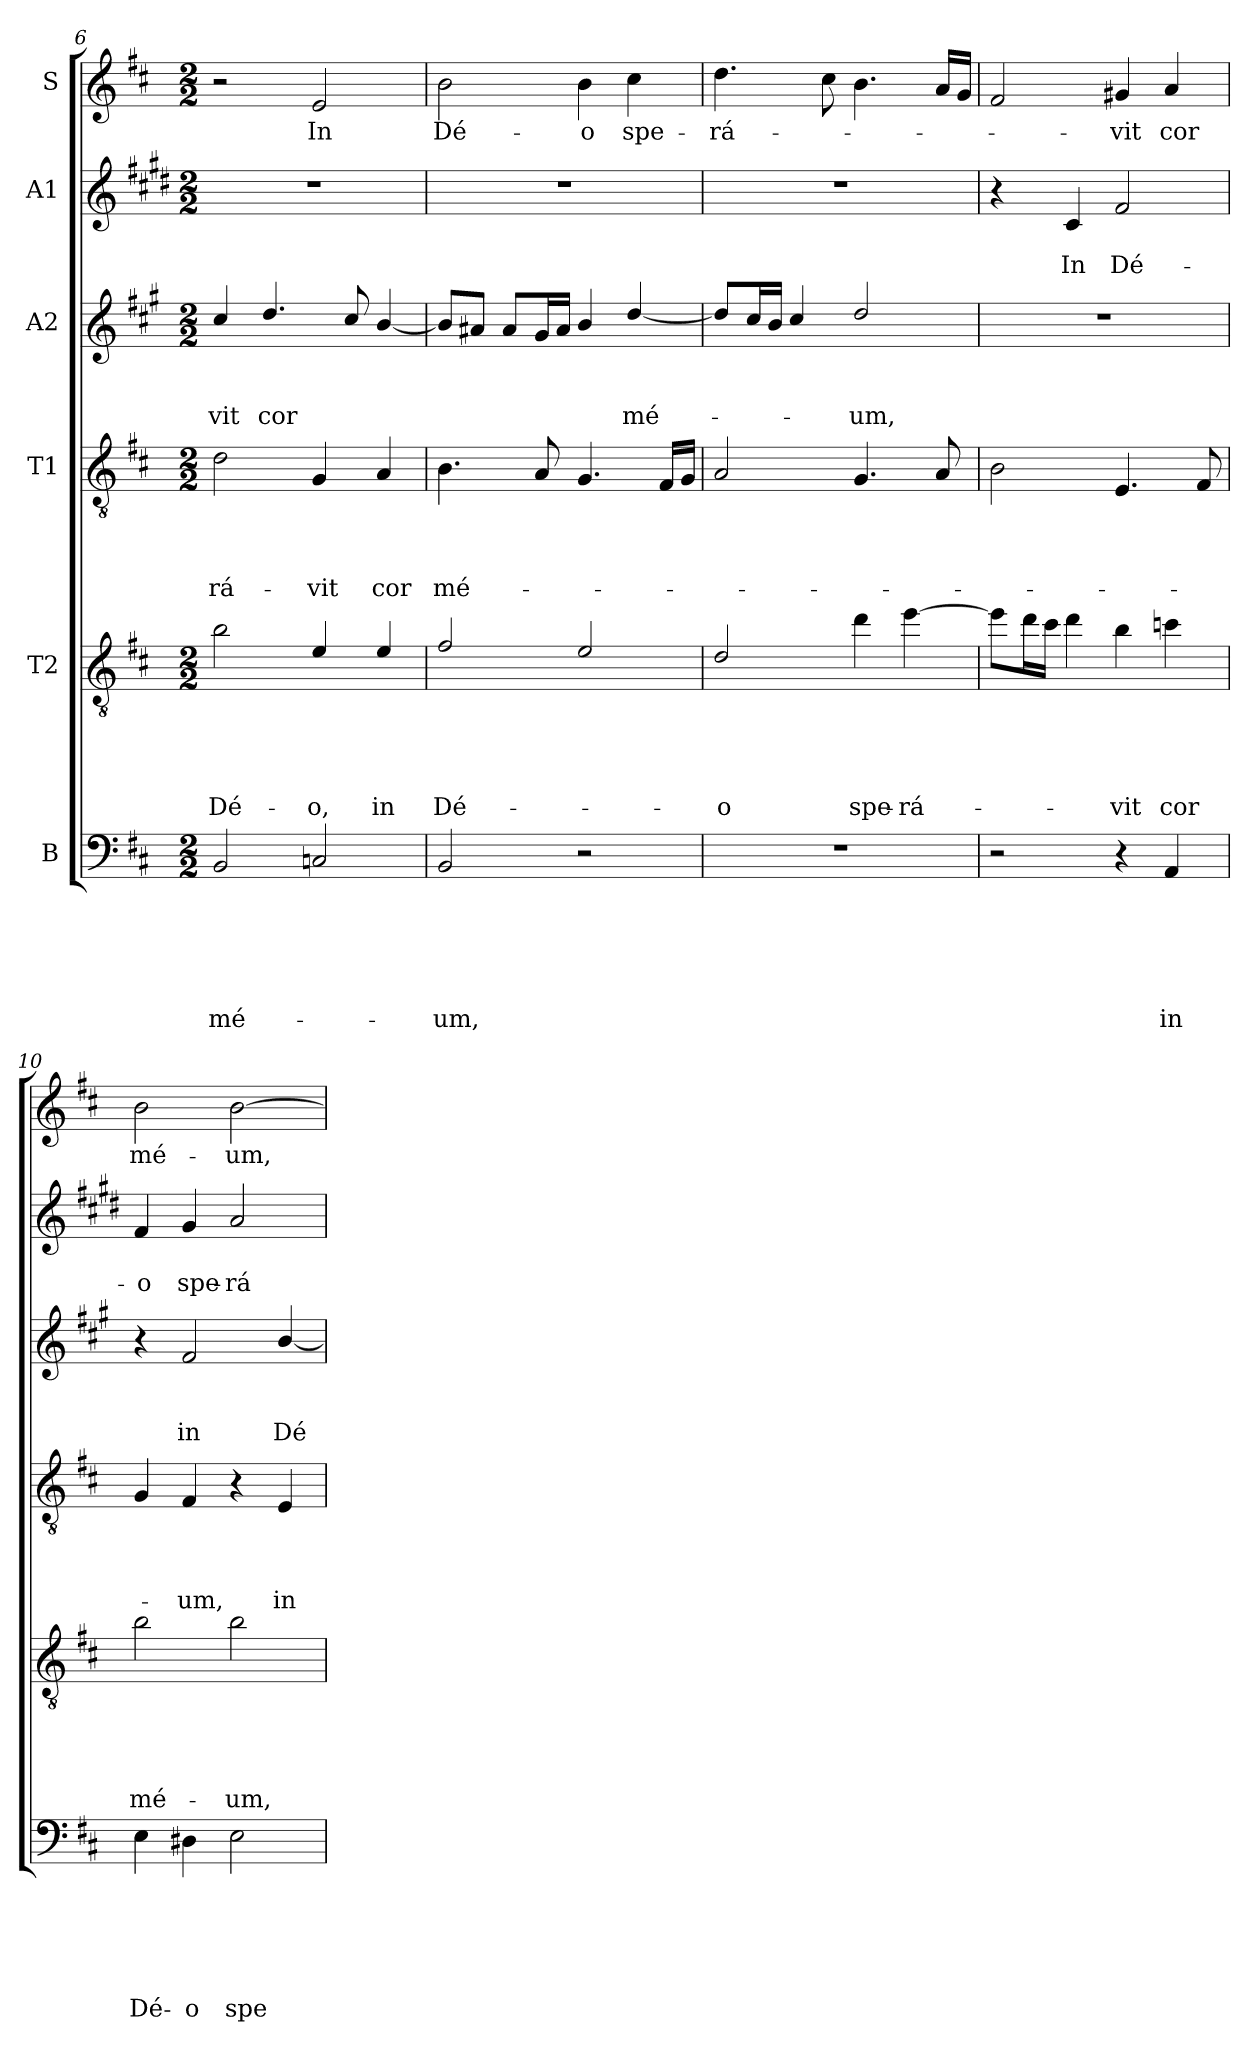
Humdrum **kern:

**kern	**text	**text	**text	**text	**text	**text	**kern	**text	**text	**text	**text	**text	**kern	**text	**text	**text	**text	**kern	**text	**text	**text	**kern	**text	**text	**kern	**text
*part6	*part6	*part6	*part6	*part6	*part6	*part6	*part5	*part5	*part5	*part5	*part5	*part5	*part4	*part4	*part4	*part4	*part4	*part3	*part3	*part3	*part3	*part2	*part2	*part2	*part1	*part1
*staff6	*staff6	*staff6	*staff6	*staff6	*staff6	*staff6	*staff5	*staff5	*staff5	*staff5	*staff5	*staff5	*staff4	*staff4	*staff4	*staff4	*staff4	*staff3	*staff3	*staff3	*staff3	*staff2	*staff2	*staff2	*staff1	*staff1
*I"B	*	*	*	*	*	*	*I"T2	*	*	*	*	*	*I"T1	*	*	*	*	*I"A2	*	*	*	*I"A1	*	*	*I"S	*
!!LO:PB:g=z
*clefF4	*	*	*	*	*	*	*clefGv2	*	*	*	*	*	*clefGv2	*	*	*	*	*clefG2	*	*	*	*clefG2	*	*	*clefG2	*
*	*	*	*	*	*	*	*ITrd8c14	*	*	*	*	*	*	*	*	*	*	*ITrd4c7	*	*	*	*ITrd1c2	*	*	*	*
*k[f#c#]	*	*	*	*	*	*	*k[f#c#]	*	*	*	*	*	*k[f#c#]	*	*	*	*	*k[f#c#]	*	*	*	*k[f#c#]	*	*	*k[f#c#]	*
*D:	*	*	*	*	*	*	*D:	*	*	*	*	*	*D:	*	*	*	*	*D:	*	*	*	*D:	*	*	*D:	*
*M2/2	*	*	*	*	*	*	*M2/2	*	*	*	*	*	*M2/2	*	*	*	*	*M2/2	*	*	*	*M2/2	*	*	*M2/2	*
=6	=6	=6	=6	=6	=6	=6	=6	=6	=6	=6	=6	=6	=6	=6	=6	=6	=6	=6	=6	=6	=6	=6	=6	=6	=6	=6
!	!	!	!	!	!	!LO:LY:b	!	!	!	!	!	!LO:LY:b	!	!	!	!	!LO:LY:b	!	!	!	!LO:LY:b	!	!	!	!	!
2BB/	.	.	.	.	.	mé-	2B\	.	.	.	.	Dé-	2d\	.	.	.	-rá-	4f#/	.	.	-vit	1r	.	.	2r	.
!	!	!	!	!	!	!	!	!	!	!	!	!	!	!	!	!	!	!	!	!	!LO:LY:b	!	!	!	!	!
.	.	.	.	.	.	.	.	.	.	.	.	.	.	.	.	.	.	4.g/	.	.	cor	.	.	.	.	.
!	!	!	!	!	!	!	!	!	!	!	!	!LO:LY:b	!	!	!	!	!LO:LY:b	!	!	!	!	!	!	!	!	!LO:LY:b
2Cn/	.	.	.	.	.	.	4E/	.	.	.	.	-o,	4G/	.	.	.	-vit	.	.	.	.	.	.	.	2e/	In
.	.	.	.	.	.	.	.	.	.	.	.	.	.	.	.	.	.	8f#/	.	.	.	.	.	.	.	.
!	!	!	!	!	!	!	!	!	!	!	!	!LO:LY:b	!	!	!	!	!LO:LY:b	!	!	!	!	!	!	!	!	!
.	.	.	.	.	.	.	4E/	.	.	.	.	in	4A/	.	.	.	cor	[4e/	.	.	.	.	.	.	.	.
=7	=7	=7	=7	=7	=7	=7	=7	=7	=7	=7	=7	=7	=7	=7	=7	=7	=7	=7	=7	=7	=7	=7	=7	=7	=7	=7
!	!	!	!	!	!	!LO:LY:b	!	!	!	!	!	!LO:LY:b	!	!	!	!	!LO:LY:b	!	!	!	!	!	!	!	!	!LO:LY:b
2BB/	.	.	.	.	.	-um,	2F#/	.	.	.	.	Dé-	4.B\	.	.	.	mé-	8e/L]	.	.	.	1r	.	.	2b\	Dé-
.	.	.	.	.	.	.	.	.	.	.	.	.	.	.	.	.	.	8d#/J	.	.	.	.	.	.	.	.
.	.	.	.	.	.	.	.	.	.	.	.	.	.	.	.	.	.	8d#/L	.	.	.	.	.	.	.	.
.	.	.	.	.	.	.	.	.	.	.	.	.	8A/	.	.	.	.	16c#/L	.	.	.	.	.	.	.	.
.	.	.	.	.	.	.	.	.	.	.	.	.	.	.	.	.	.	16d#/JJ	.	.	.	.	.	.	.	.
!	!	!	!	!	!	!	!	!	!	!	!	!	!	!	!	!	!	!	!	!	!	!	!	!	!	!LO:LY:b
2r	.	.	.	.	.	.	2E/	.	.	.	.	.	4.G/	.	.	.	.	4e/	.	.	.	.	.	.	4b\	-o
!	!	!	!	!	!	!	!	!	!	!	!	!	!	!	!	!	!	!	!	!	!LO:LY:b	!	!	!	!	!LO:LY:b
.	.	.	.	.	.	.	.	.	.	.	.	.	.	.	.	.	.	[4g/	.	.	mé-	.	.	.	4cc#\	spe-
.	.	.	.	.	.	.	.	.	.	.	.	.	16F#/LL	.	.	.	.	.	.	.	.	.	.	.	.	.
.	.	.	.	.	.	.	.	.	.	.	.	.	16G/JJ	.	.	.	.	.	.	.	.	.	.	.	.	.
=8	=8	=8	=8	=8	=8	=8	=8	=8	=8	=8	=8	=8	=8	=8	=8	=8	=8	=8	=8	=8	=8	=8	=8	=8	=8	=8
!	!	!	!	!	!	!	!	!	!	!	!	!LO:LY:b	!	!	!	!	!	!	!	!	!	!	!	!	!	!LO:LY:b
1r	.	.	.	.	.	.	2D/	.	.	.	.	-o	2A/	.	.	.	.	8g/L]	.	.	.	1r	.	.	4.dd\	-rá-
.	.	.	.	.	.	.	.	.	.	.	.	.	.	.	.	.	.	16f#/L	.	.	.	.	.	.	.	.
.	.	.	.	.	.	.	.	.	.	.	.	.	.	.	.	.	.	16e/JJ	.	.	.	.	.	.	.	.
.	.	.	.	.	.	.	.	.	.	.	.	.	.	.	.	.	.	4f#/	.	.	.	.	.	.	.	.
.	.	.	.	.	.	.	.	.	.	.	.	.	.	.	.	.	.	.	.	.	.	.	.	.	8cc#\	.
!	!	!	!	!	!	!	!	!	!	!	!	!LO:LY:b	!	!	!	!	!	!	!	!	!LO:LY:b	!	!	!	!	!
.	.	.	.	.	.	.	4d\	.	.	.	.	spe-	4.G/	.	.	.	.	2g/	.	.	-um,	.	.	.	4.b\	.
!	!	!	!	!	!	!	!	!	!	!	!	!LO:LY:b	!	!	!	!	!	!	!	!	!	!	!	!	!	!
.	.	.	.	.	.	.	[4e\	.	.	.	.	-rá-	.	.	.	.	.	.	.	.	.	.	.	.	.	.
.	.	.	.	.	.	.	.	.	.	.	.	.	8A/	.	.	.	.	.	.	.	.	.	.	.	16a/LL	.
.	.	.	.	.	.	.	.	.	.	.	.	.	.	.	.	.	.	.	.	.	.	.	.	.	16g/JJ	.
=9	=9	=9	=9	=9	=9	=9	=9	=9	=9	=9	=9	=9	=9	=9	=9	=9	=9	=9	=9	=9	=9	=9	=9	=9	=9	=9
2r	.	.	.	.	.	.	8e\L]	.	.	.	.	.	2B\	.	.	.	.	1r	.	.	.	4r	.	.	2f#/	.
.	.	.	.	.	.	.	16d\L	.	.	.	.	.	.	.	.	.	.	.	.	.	.	.	.	.	.	.
.	.	.	.	.	.	.	16c#\JJ	.	.	.	.	.	.	.	.	.	.	.	.	.	.	.	.	.	.	.
!	!	!	!	!	!	!	!	!	!	!	!	!	!	!	!	!	!	!	!	!	!	!	!	!LO:LY:b	!	!
.	.	.	.	.	.	.	4d\	.	.	.	.	.	.	.	.	.	.	.	.	.	.	4B/	.	In	.	.
!	!	!	!	!	!	!	!	!	!	!	!	!LO:LY:b	!	!	!	!	!	!	!	!	!	!	!	!LO:LY:b	!	!LO:LY:b
4r	.	.	.	.	.	.	4B\	.	.	.	.	-vit	4.E/	.	.	.	.	.	.	.	.	2e/	.	Dé-	4g#X/	-vit
!	!	!	!	!	!	!LO:LY:b	!	!	!	!	!	!LO:LY:b	!	!	!	!	!	!	!	!	!	!	!	!	!	!LO:LY:b
4AA/	.	.	.	.	.	in	4cn\	.	.	.	.	cor	.	.	.	.	.	.	.	.	.	.	.	.	4a/	cor
.	.	.	.	.	.	.	.	.	.	.	.	.	8F#/	.	.	.	.	.	.	.	.	.	.	.	.	.
=10	=10	=10	=10	=10	=10	=10	=10	=10	=10	=10	=10	=10	=10	=10	=10	=10	=10	=10	=10	=10	=10	=10	=10	=10	=10	=10
!	!	!	!	!	!	!LO:LY:b	!	!	!	!	!	!LO:LY:b	!	!	!	!	!	!	!	!	!	!	!	!LO:LY:b	!	!LO:LY:b
4E\	.	.	.	.	.	Dé-	2B\	.	.	.	.	mé-	4G/	.	.	.	.	4r	.	.	.	4e/	.	-o	2b\	mé-
!	!	!	!	!	!	!LO:LY:b	!	!	!	!	!	!	!	!	!	!	!LO:LY:b	!	!	!	!LO:LY:b	!	!	!LO:LY:b	!	!
4D#X\	.	.	.	.	.	-o	.	.	.	.	.	.	4F#/	.	.	.	-um,	2B/	.	.	in	4f#/	.	spe-	.	.
!	!	!	!	!	!	!LO:LY:b	!	!	!	!	!	!LO:LY:b	!	!	!	!	!	!	!	!	!	!	!	!LO:LY:b	!	!LO:LY:b
2E\	.	.	.	.	.	spe-	2B\	.	.	.	.	-um,	4r	.	.	.	.	.	.	.	.	2g/	.	-rá-	[2b\	-um,
!	!	!	!	!	!	!	!	!	!	!	!	!	!	!	!	!	!LO:LY:b	!	!	!	!LO:LY:b	!	!	!	!	!
.	.	.	.	.	.	.	.	.	.	.	.	.	4E/	.	.	.	in	[4e/	.	.	Dé-	.	.	.	.	.
=	=	=	=	=	=	=	=	=	=	=	=	=	=	=	=	=	=	=	=	=	=	=	=	=	=	=
*-	*-	*-	*-	*-	*-	*-	*-	*-	*-	*-	*-	*-	*-	*-	*-	*-	*-	*-	*-	*-	*-	*-	*-	*-	*-	*-
